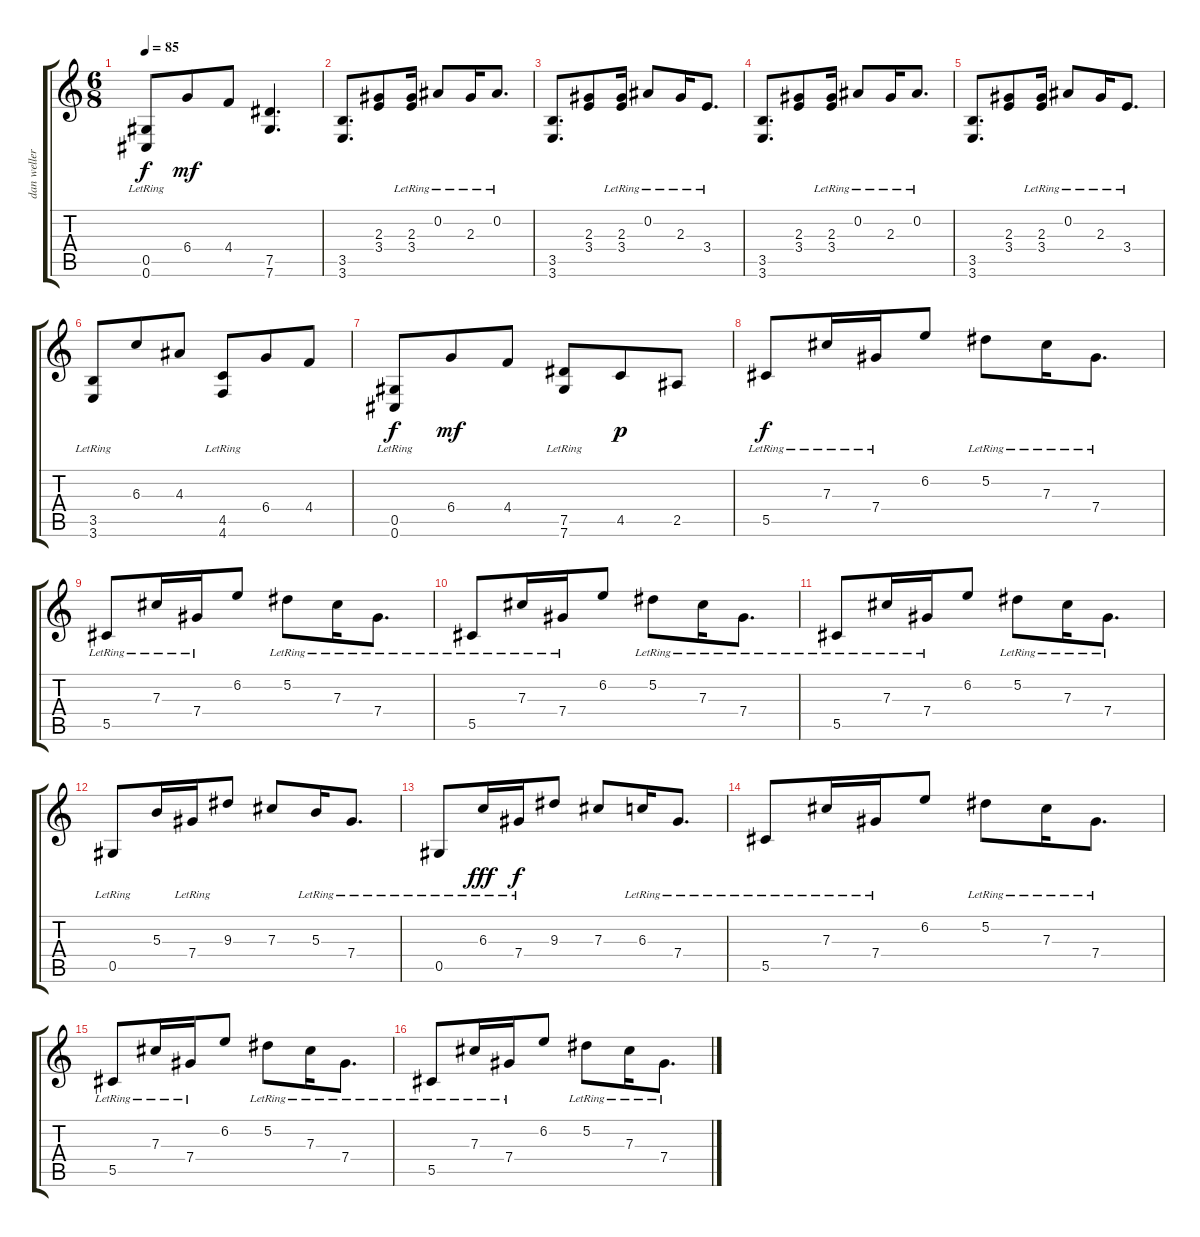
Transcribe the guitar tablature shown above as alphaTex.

\track ("dan weller" "dan weller") {instrument distortionguitar}
\staff {score tabs}
\tuning (Eb4 Bb3 Gb3 Db3 Ab2 Db2) {hide}
\ts (6 8)
\tempo 85
\clef g2
\ks c
(0.5{lr} 0.6{lr}).8{dy f} 6.4.8{dy mf} 4.4.8 (7.5 7.6).4{d} |
(3.5 3.6).8{d} (2.3 3.4).8 (2.3{lr} 3.4{lr}).16 0.2{lr}.8 2.3{lr}.16 0.2{lr}.8{d} |
(3.5 3.6).8{d} (2.3 3.4).8 (2.3{lr} 3.4{lr}).16 0.2{lr}.8 2.3{lr}.16 3.4{lr}.8{d} |
(3.5 3.6).8{d} (2.3 3.4).8 (2.3{lr} 3.4{lr}).16 0.2{lr}.8 2.3{lr}.16 0.2{lr}.8{d} |
(3.5 3.6).8{d} (2.3 3.4).8 (2.3{lr} 3.4{lr}).16 0.2{lr}.8 2.3{lr}.16 3.4{lr}.8{d} |
(3.5{lr} 3.6{lr}).8 6.3.8 4.3.8 (4.5{lr} 4.6{lr}).8 6.4.8 4.4.8 |
(0.5{lr} 0.6{lr}).8{dy f} 6.4.8{dy mf} 4.4.8 (7.5 7.6{lr}).8 4.5.8{dy p} 2.5.8 |
5.5{lr}.8{dy f} 7.3{lr}.16 7.4{lr}.16 6.2.8 5.2{lr}.8 7.3{lr}.16 7.4{lr}.8{d} |
5.5{lr}.8 7.3{lr}.16 7.4{lr}.16 6.2.8 5.2{lr}.8 7.3{lr}.16 7.4{lr}.8{d} |
5.5{lr}.8 7.3{lr}.16 7.4{lr}.16 6.2.8 5.2{lr}.8 7.3{lr}.16 7.4{lr}.8{d} |
5.5{lr}.8 7.3{lr}.16 7.4{lr}.16 6.2.8 5.2{lr}.8 7.3{lr}.16 7.4{lr}.8{d} |
0.5{lr}.8 5.3.16 7.4{lr}.16 9.3.8 7.3.8 5.3{lr}.16 7.4{lr}.8{d} |
0.5{lr}.8 6.3{lr}.16{dy fff} 7.4{lr}.16{dy f} 9.3.8 7.3.8 6.3{lr}.16 7.4{lr}.8{d} |
5.5{lr}.8 7.3{lr}.16 7.4{lr}.16 6.2.8 5.2{lr}.8 7.3{lr}.16 7.4{lr}.8{d} |
5.5{lr}.8 7.3{lr}.16 7.4{lr}.16 6.2.8 5.2{lr}.8 7.3{lr}.16 7.4{lr}.8{d} |
5.5{lr}.8 7.3{lr}.16 7.4{lr}.16 6.2.8 5.2{lr}.8 7.3{lr}.16 7.4{lr}.8{d}
